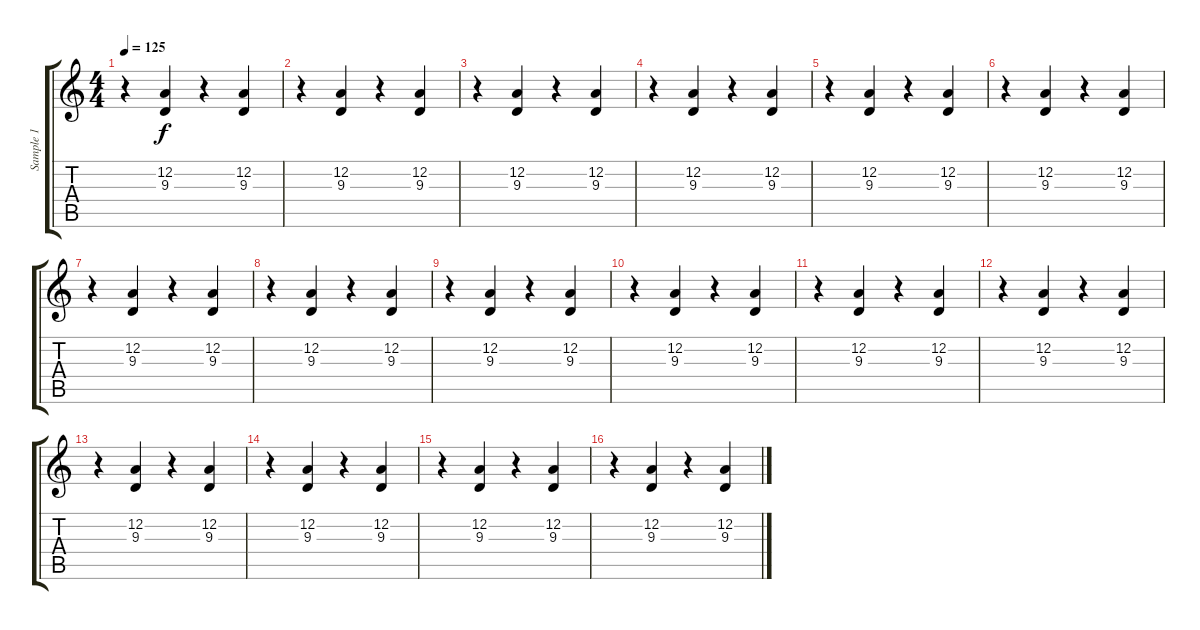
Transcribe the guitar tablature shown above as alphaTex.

\track ("Sample 1" "Sample 1") {instrument lead1square}
\staff {score tabs}
\tuning (D4 A3 F3 C3 G2 C2) {hide}
\ts (4 4)
\tempo 125
\clef g2
\ks c
r.4{dy f instrument lead1square} (12.2 9.3).4 r.4 (12.2 9.3).4 |
r.4 (12.2 9.3).4 r.4 (12.2 9.3).4 |
r.4 (12.2 9.3).4 r.4 (12.2 9.3).4 |
r.4 (12.2 9.3).4 r.4 (12.2 9.3).4 |
r.4 (12.2 9.3).4 r.4 (12.2 9.3).4 |
r.4 (12.2 9.3).4 r.4 (12.2 9.3).4 |
r.4 (12.2 9.3).4 r.4 (12.2 9.3).4 |
r.4 (12.2 9.3).4 r.4 (12.2 9.3).4 |
r.4 (12.2 9.3).4 r.4 (12.2 9.3).4 |
r.4 (12.2 9.3).4 r.4 (12.2 9.3).4 |
r.4 (12.2 9.3).4 r.4 (12.2 9.3).4 |
r.4 (12.2 9.3).4 r.4 (12.2 9.3).4 |
r.4 (12.2 9.3).4 r.4 (12.2 9.3).4 |
r.4 (12.2 9.3).4 r.4 (12.2 9.3).4 |
r.4 (12.2 9.3).4 r.4 (12.2 9.3).4 |
r.4 (12.2 9.3).4 r.4 (12.2 9.3).4
